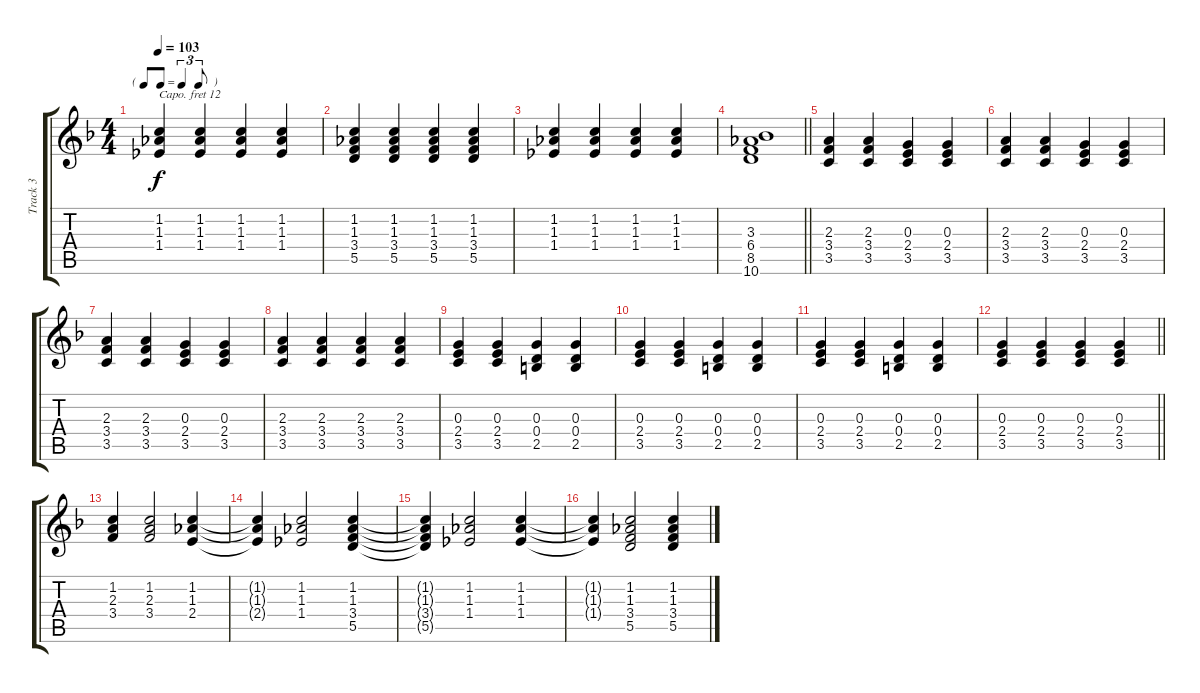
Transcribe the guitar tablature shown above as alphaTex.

\track ("Track 3" "Track 3") {instrument harpsichord}
\staff {score tabs}
\capo 12
\tuning (E4 B3 G3 D3 A2 E2) {hide}
\ts (4 4)
\tf triplet8th
\tempo 103
\clef g2
\ks f
(1.2 1.3 1.4).4{dy f} (1.2 1.3 1.4).4 (1.2 1.3 1.4).4 (1.2 1.3 1.4).4 |
(1.2 1.3 3.4 5.5).4 (1.2 1.3 3.4 5.5).4 (1.2 1.3 3.4 5.5).4 (1.2 1.3 3.4 5.5).4 |
(1.2 1.3 1.4).4 (1.2 1.3 1.4).4 (1.2 1.3 1.4).4 (1.2 1.3 1.4).4 |
\barLineRight lightlight
(3.3 6.4 8.5 10.6).1 |
(2.3 3.4 3.5).4 (2.3 3.4 3.5).4 (0.3 2.4 3.5).4 (0.3 2.4 3.5).4 |
(2.3 3.4 3.5).4 (2.3 3.4 3.5).4 (0.3 2.4 3.5).4 (0.3 2.4 3.5).4 |
(2.3 3.4 3.5).4 (2.3 3.4 3.5).4 (0.3 2.4 3.5).4 (0.3 2.4 3.5).4 |
(2.3 3.4 3.5).4 (2.3 3.4 3.5).4 (2.3 3.4 3.5).4 (2.3 3.4 3.5).4 |
(0.3 2.4 3.5).4 (0.3 2.4 3.5).4 (0.3 0.4 2.5).4 (0.3 0.4 2.5).4 |
(0.3 2.4 3.5).4 (0.3 2.4 3.5).4 (0.3 0.4 2.5).4 (0.3 0.4 2.5).4 |
(0.3 2.4 3.5).4 (0.3 2.4 3.5).4 (0.3 0.4 2.5).4 (0.3 0.4 2.5).4 |
\barLineRight lightlight
(0.3 2.4 3.5).4 (0.3 2.4 3.5).4 (0.3 2.4 3.5).4 (0.3 2.4 3.5).4 |
(1.2 2.3 3.4).4 (1.2 2.3 3.4).2 (1.2 1.3 2.4).4 |
(1.2{t} 1.3{t} 2.4{t}).4 (1.2 1.3 1.4).2 (1.2 1.3 3.4 5.5).4 |
(1.2{t} 1.3{t} 3.4{t} 5.5{t}).4 (1.2 1.3 1.4).2 (1.2 1.3 1.4).4 |
(1.2{t} 1.3{t} 1.4{t}).4 (1.2 1.3 3.4 5.5).2 (1.2 1.3 3.4 5.5).4
